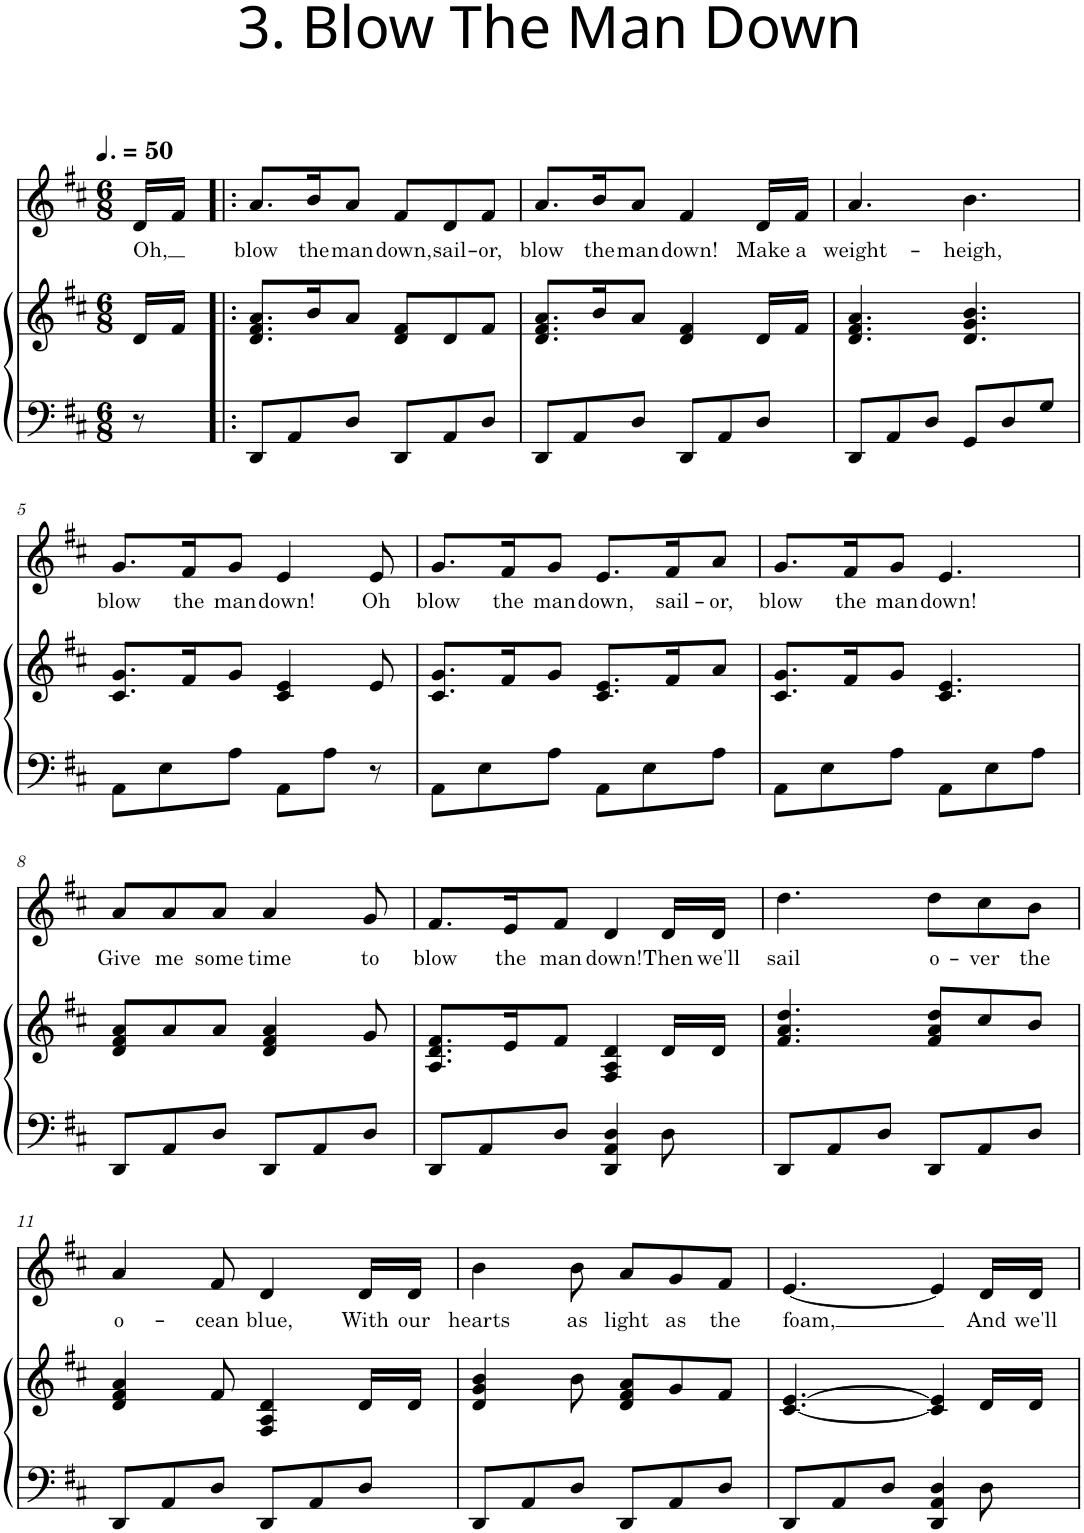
**kern	**kern	**kern	**text
*part2	*part2	*part1	*part1
*staff3	*staff2	*staff1	*staff1
*I"Piano	*	*I"Violin	*
*I'Pno	*	*	*
*clefF4	*clefG2	*clefG2	*
*k[f#c#]	*k[f#c#]	*k[f#c#]	*
*M6/8	*M6/8	*M6/8	*
*MM75	*MM75	*MM75	*
=1	=1	=1	=1
!	!	!	!LO:LY:b
8r	16d/LL	16d/LL	Oh,
.	16f#/JJ	16f#/JJ	.
=2!|:	=2!|:	=2!|:	=2!|:
!	!	!	!LO:LY:b
8DD/L	8.d/ 8.f#/ 8.a/L	8.a/L	blow
8AA/	.	.	.
!	!	!	!LO:LY:b
.	16b/K	16b/K	the
!	!	!	!LO:LY:b
8D/J	8a/J	8a/J	man
!	!	!	!LO:LY:b
8DD/L	8d/ 8f#/L	8f#/L	down,
!	!	!	!LO:LY:b
8AA/	8d/	8d/	sail-
!	!	!	!LO:LY:b
8D/J	8f#/J	8f#/J	-or,
=3	=3	=3	=3
!	!	!	!LO:LY:b
8DD/L	8.d/ 8.f#/ 8.a/L	8.a/L	blow
8AA/	.	.	.
!	!	!	!LO:LY:b
.	16b/K	16b/K	the
!	!	!	!LO:LY:b
8D/J	8a/J	8a/J	man
!	!	!	!LO:LY:b
8DD/L	4d/ 4f#/	4f#/	down!
8AA/	.	.	.
!	!	!	!LO:LY:b
8D/J	16d/LL	16d/LL	Make
!	!	!	!LO:LY:b
.	16f#/JJ	16f#/JJ	a
=4	=4	=4	=4
!	!	!	!LO:LY:b
8DD/L	4.d/ 4.f#/ 4.a/	4.a/	weight-
8AA/	.	.	.
8D/J	.	.	.
!	!	!	!LO:LY:b
8GG/L	4.d/ 4.g/ 4.b/	4.b\	-heigh,
8D/	.	.	.
8G/J	.	.	.
!!LO:LB:g=z
=5	=5	=5	=5
!	!	!	!LO:LY:b
8AA\L	8.c#/ 8.g/L	8.g/L	blow
8E\	.	.	.
!	!	!	!LO:LY:b
.	16f#/K	16f#/K	the
!	!	!	!LO:LY:b
8A\J	8g/J	8g/J	man
!	!	!	!LO:LY:b
8AA\L	4c#/ 4e/	4e/	down!
8A\J	.	.	.
!	!	!	!LO:LY:b
8r	8e/	8e/	Oh
=6	=6	=6	=6
!	!	!	!LO:LY:b
8AA\L	8.c#/ 8.g/L	8.g/L	blow
8E\	.	.	.
!	!	!	!LO:LY:b
.	16f#/K	16f#/K	the
!	!	!	!LO:LY:b
8A\J	8g/J	8g/J	man
!	!	!	!LO:LY:b
8AA\L	8.c#/ 8.e/L	8.e/L	down,
8E\	.	.	.
!	!	!	!LO:LY:b
.	16f#/K	16f#/K	sail-
!	!	!	!LO:LY:b
8A\J	8a/J	8a/J	-or,
=7	=7	=7	=7
!	!	!	!LO:LY:b
8AA\L	8.c#/ 8.g/L	8.g/L	blow
8E\	.	.	.
!	!	!	!LO:LY:b
.	16f#/K	16f#/K	the
!	!	!	!LO:LY:b
8A\J	8g/J	8g/J	man
!	!	!	!LO:LY:b
8AA\L	4.c#/ 4.e/	4.e/	down!
8E\	.	.	.
8A\J	.	.	.
!!LO:LB:g=z
=8	=8	=8	=8
!	!	!	!LO:LY:b
8DD/L	8d/ 8f#/ 8a/L	8a/L	Give
!	!	!	!LO:LY:b
8AA/	8a/	8a/	me
!	!	!	!LO:LY:b
8D/J	8a/J	8a/J	some
!	!	!	!LO:LY:b
8DD/L	4d/ 4f#/ 4a/	4a/	time
8AA/	.	.	.
!	!	!	!LO:LY:b
8D/J	8g/	8g/	to
=9	=9	=9	=9
!	!	!	!LO:LY:b
8DD/L	8.A/ 8.d/ 8.f#/L	8.f#/L	blow
8AA/	.	.	.
!	!	!	!LO:LY:b
.	16e/K	16e/K	the
!	!	!	!LO:LY:b
8D/J	8f#/J	8f#/J	man
!	!	!	!LO:LY:b
4DD/ 4AA/ 4D/	4F#/ 4A/ 4d/	4d/	down!
!	!	!	!LO:LY:b
8D\	16d/LL	16d/LL	Then
!	!	!	!LO:LY:b
.	16d/JJ	16d/JJ	we'll
=10	=10	=10	=10
!	!	!	!LO:LY:b
8DD/L	4.f#/ 4.a/ 4.dd/	4.dd\	sail
8AA/	.	.	.
8D/J	.	.	.
!	!	!	!LO:LY:b
8DD/L	8f#/ 8a/ 8dd/L	8dd\L	o-
!	!	!	!LO:LY:b
8AA/	8cc#/	8cc#\	-ver
!	!	!	!LO:LY:b
8D/J	8b/J	8b\J	the
!!LO:LB:g=z
=11	=11	=11	=11
!	!	!	!LO:LY:b
8DD/L	4d/ 4f#/ 4a/	4a/	o-
8AA/	.	.	.
!	!	!	!LO:LY:b
8D/J	8f#/	8f#/	-cean
!	!	!	!LO:LY:b
8DD/L	4F#/ 4A/ 4d/	4d/	blue,
8AA/	.	.	.
!	!	!	!LO:LY:b
8D/J	16d/LL	16d/LL	With
!	!	!	!LO:LY:b
.	16d/JJ	16d/JJ	our
=12	=12	=12	=12
!	!	!	!LO:LY:b
8DD/L	4d/ 4g/ 4b/	4b\	hearts
8AA/	.	.	.
!	!	!	!LO:LY:b
8D/J	8b\	8b\	as
!	!	!	!LO:LY:b
8DD/L	8d/ 8f#/ 8a/L	8a/L	light
!	!	!	!LO:LY:b
8AA/	8g/	8g/	as
!	!	!	!LO:LY:b
8D/J	8f#/J	8f#/J	the
=13	=13	=13	=13
!	!	!	!LO:LY:b
8DD/L	[4.c#/ [4.e/	[4.e/	foam,
8AA/	.	.	.
8D/J	.	.	.
4DD/ 4AA/ 4D/	4c#/] 4e/]	4e/]	.
!	!	!	!LO:LY:b
8D\	16d/LL	16d/LL	And
!	!	!	!LO:LY:b
.	16d/JJ	16d/JJ	we'll
=	=	=	=
*-	*-	*-	*-
